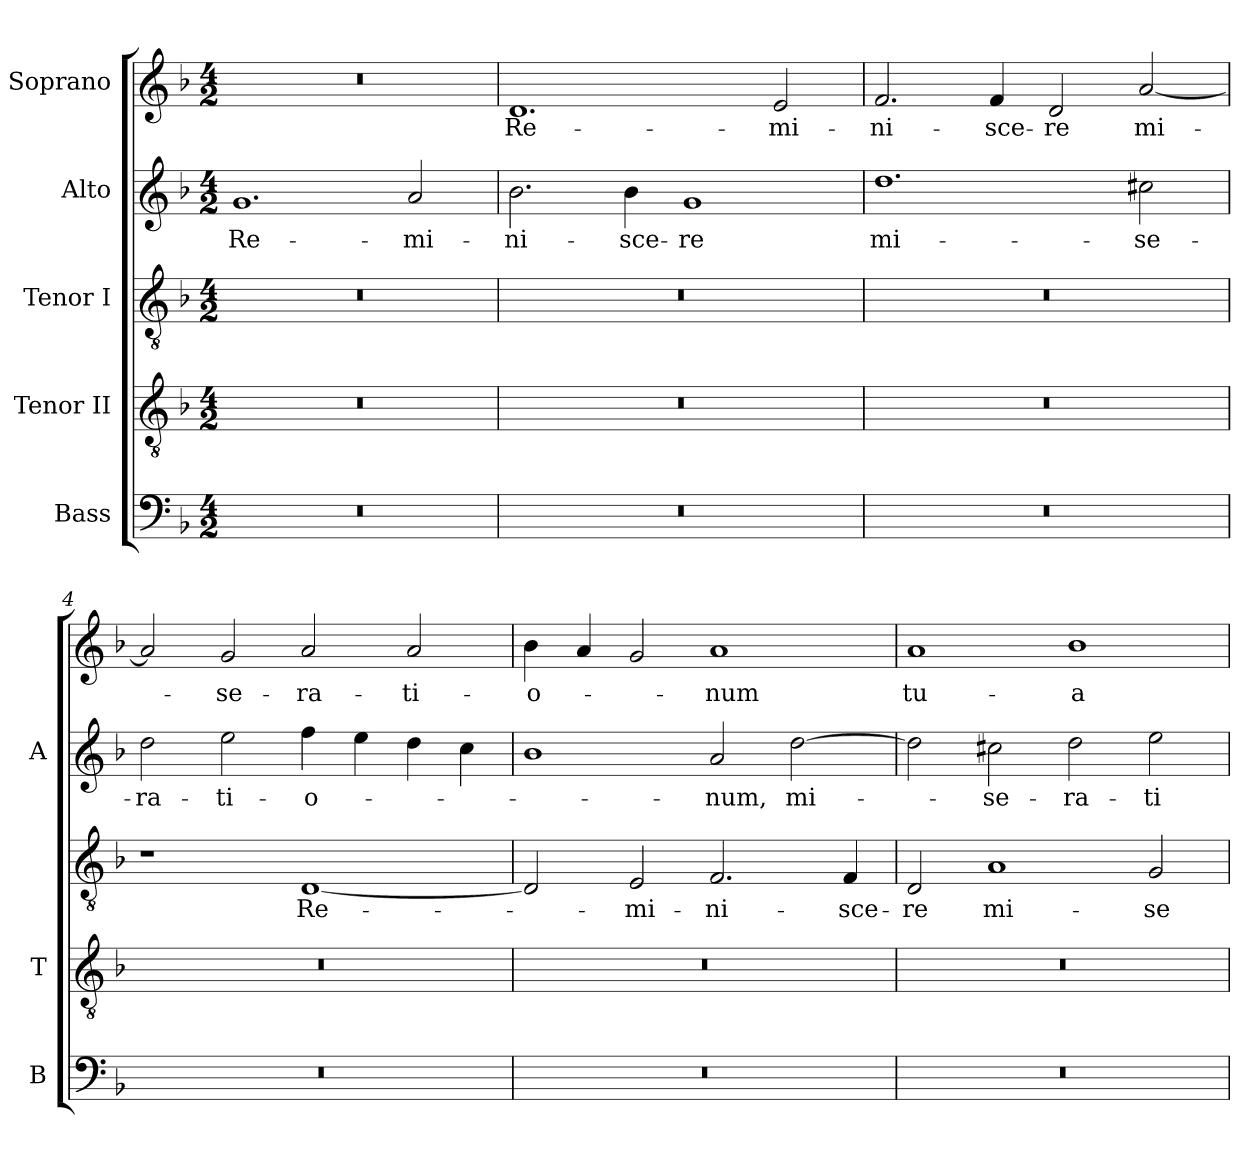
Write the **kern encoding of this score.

**kern	**kern	**kern	**text	**kern	**text	**kern	**text
*part5	*part4	*part3	*part3	*part2	*part2	*part1	*part1
*staff5	*staff4	*staff3	*staff3	*staff2	*staff2	*staff1	*staff1
*I"Bass	*I"Tenor II	*I"Tenor I	*	*I"Alto	*	*I"Soprano	*
*I'B	*I'T	*	*	*I'A	*	*	*
!!LO:PB:g=z
*clefF4	*clefGv2	*clefGv2	*	*clefG2	*	*clefG2	*
*k[b-]	*k[b-]	*k[b-]	*	*k[b-]	*	*k[b-]	*
*F:	*F:	*F:	*	*F:	*	*F:	*
*M4/2	*M4/2	*M4/2	*	*M4/2	*	*M4/2	*
=1	=1	=1	=1	=1	=1	=1	=1
!LO:N:vis=1	!LO:N:vis=1	!LO:N:vis=1	!	!	!	!	!
!	!	!	!	!	!LO:LY:b:color=#000000	!LO:N:vis=1	!
0r	0r	0r	.	1.gi	Re-	0r	.
!	!	!	!	!	!LO:LY:b:color=#000000	!	!
.	.	.	.	2ai/	-mi-	.	.
=2	=2	=2	=2	=2	=2	=2	=2
!LO:N:vis=1	!LO:N:vis=1	!LO:N:vis=1	!	!	!	!	!
!	!	!	!	!	!LO:LY:b:color=#000000	!	!
!	!	!	!	!	!	!	!LO:LY:b:color=#000000
0r	0r	0r	.	2.b-i\	-ni-	1.di	Re-
!	!	!	!	!	!LO:LY:b:color=#000000	!	!
.	.	.	.	4b-i\	-sce-	.	.
!	!	!	!	!	!LO:LY:b:color=#000000	!	!
.	.	.	.	1gi	-re	.	.
!	!	!	!	!	!	!	!LO:LY:b:color=#000000
.	.	.	.	.	.	2ei/	-mi-
=3	=3	=3	=3	=3	=3	=3	=3
!LO:N:vis=1	!LO:N:vis=1	!LO:N:vis=1	!	!	!	!	!
!	!	!	!	!	!LO:LY:b:color=#000000	!	!
!	!	!	!	!	!	!	!LO:LY:b:color=#000000
0r	0r	0r	.	1.ddi	mi-	2.fi/	-ni-
!	!	!	!	!	!	!	!LO:LY:b:color=#000000
.	.	.	.	.	.	4fi/	-sce-
!	!	!	!	!	!	!	!LO:LY:b:color=#000000
.	.	.	.	.	.	2di/	-re
!	!	!	!	!	!LO:LY:b:color=#000000	!	!
!	!	!	!	!	!	!	!LO:LY:b:color=#000000
.	.	.	.	2cc#Xi\	-se-	[<2ai/	mi-
=4	=4	=4	=4	=4	=4	=4	=4
!LO:N:vis=1	!LO:N:vis=1	!	!	!	!	!	!
!	!	!	!	!	!LO:LY:b:color=#000000	!	!
0r	0r	1r	.	2ddi\	-ra-	2ai/]	.
!	!	!	!	!	!LO:LY:b:color=#000000	!	!
!	!	!	!	!	!	!	!LO:LY:b:color=#000000
.	.	.	.	2eei\	-ti-	2gi/	-se-
!	!	!	!LO:LY:b:color=#000000	!	!	!	!
!	!	!	!	!	!LO:LY:b:color=#000000	!	!
!	!	!	!	!	!	!	!LO:LY:b:color=#000000
.	.	[<1Di	Re-	4ffi\	-o-	2ai/	-ra-
.	.	.	.	4eei\	.	.	.
!	!	!	!	!	!	!	!LO:LY:b:color=#000000
.	.	.	.	4ddi\	.	2ai/	-ti-
.	.	.	.	4cci\	.	.	.
!!LO:LB:g=z
=5	=5	=5	=5	=5	=5	=5	=5
!LO:N:vis=1	!LO:N:vis=1	!	!	!	!	!	!
!	!	!	!	!	!	!	!LO:LY:b:color=#000000
0r	0r	2Di/]	.	1b-i	.	4b-i\	-o-
.	.	.	.	.	.	4ai/	.
!	!	!	!LO:LY:b:color=#000000	!	!	!	!
.	.	2Ei/	-mi-	.	.	2gi/	.
!	!	!	!LO:LY:b:color=#000000	!	!	!	!
!	!	!	!	!	!LO:LY:b:color=#000000	!	!
!	!	!	!	!	!	!	!LO:LY:b:color=#000000
.	.	2.Fi/	-ni-	2ai/	-num,	1ai	-num
!	!	!	!	!	!LO:LY:b:color=#000000	!	!
.	.	.	.	[>2ddi\	mi-	.	.
!	!	!	!LO:LY:b:color=#000000	!	!	!	!
.	.	4Fi/	-sce-	.	.	.	.
=6	=6	=6	=6	=6	=6	=6	=6
!LO:N:vis=1	!LO:N:vis=1	!	!	!	!	!	!
!	!	!	!LO:LY:b:color=#000000	!	!	!	!
!	!	!	!	!	!	!	!LO:LY:b:color=#000000
0r	0r	2Di/	-re	2ddi\]	.	1ai	tu-
!	!	!	!LO:LY:b:color=#000000	!	!	!	!
!	!	!	!	!	!LO:LY:b:color=#000000	!	!
.	.	1Ai	mi-	2cc#Xi\	-se-	.	.
!	!	!	!	!	!LO:LY:b:color=#000000	!	!
!	!	!	!	!	!	!	!LO:LY:b:color=#000000
.	.	.	.	2ddi\	-ra-	1b-i	-a-
!	!	!	!LO:LY:b:color=#000000	!	!	!	!
!	!	!	!	!	!LO:LY:b:color=#000000	!	!
.	.	2Gi/	-se-	2eei\	-ti-	.	.
=	=	=	=	=	=	=	=
*-	*-	*-	*-	*-	*-	*-	*-
